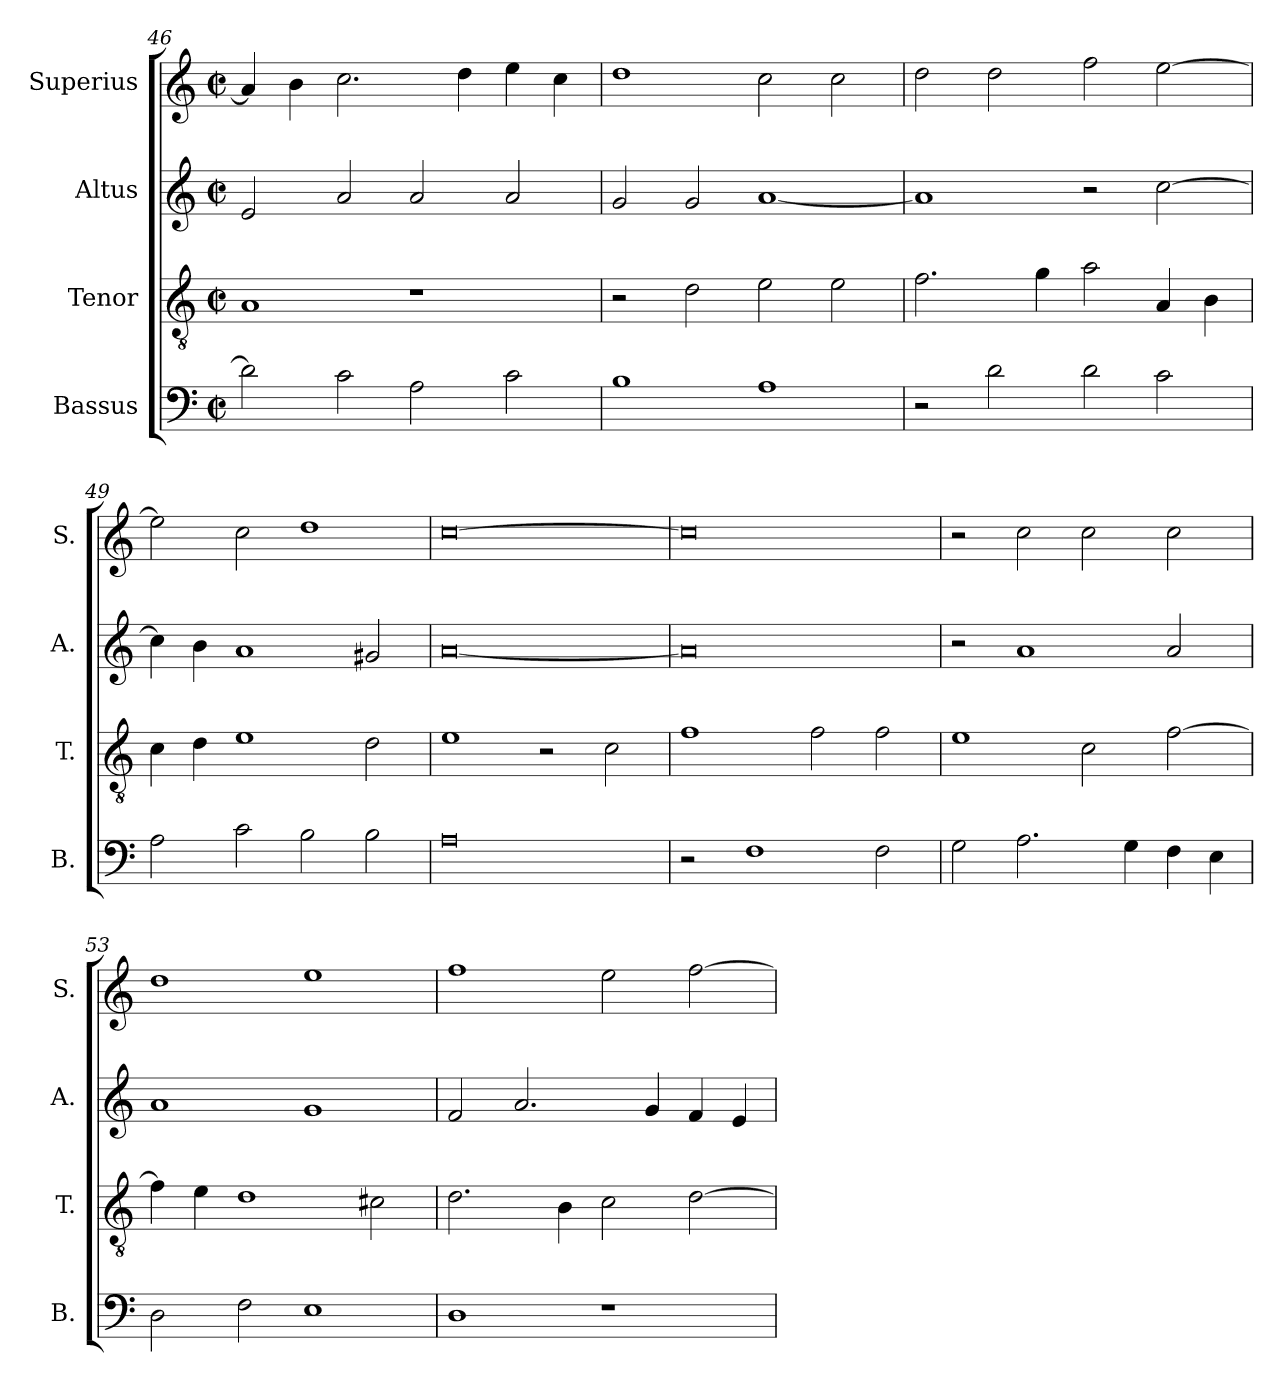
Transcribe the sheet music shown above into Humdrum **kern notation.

**kern	**kern	**kern	**kern
*part4	*part3	*part2	*part1
*staff4	*staff3	*staff2	*staff1
*I"Bassus	*I"Tenor	*I"Altus	*I"Superius
*I'B.	*I'T.	*I'A.	*I'S.
!!LO:PB:g=z
*clefF4	*clefGv2	*clefG2	*clefG2
*	*ITrd7c12	*	*
*k[]	*k[]	*k[]	*k[]
*C:	*C:	*C:	*C:
*M2/2	*M2/2	*M2/2	*M2/2
*met(c|)	*met(c|)	*met(c|)	*met(c|)
=46	=46	=46	=46
2di\]	1AAi	2ei/	4ai/]
.	.	.	4bi\
2ci\	.	2ai/	2.cci\
2Ai\	1r	2ai/	.
.	.	.	4ddi\
2ci\	.	2ai/	4eei\
.	.	.	4cci\
=47	=47	=47	=47
1Bi	2r	2gi/	1ddi
.	2Di\	2gi/	.
1Ai	2Ei\	[<1ai	2cci\
.	2Ei\	.	2cci\
=48	=48	=48	=48
2r	2.Fi\	1ai]	2ddi\
2di\	.	.	2ddi\
.	4Gi\	.	.
2di\	2Ai\	2r	2ffi\
2ci\	4AAi/	[>2cci\	[>2eei\
.	4BBi\	.	.
=49	=49	=49	=49
2Ai\	4Ci\	4cci\]	2eei\]
.	4Di\	4bi\	.
2ci\	1Ei	1ai	2cci\
2Bi\	.	.	1ddi
2Bi\	2Di\	2g#Xi/	.
=50	=50	=50	=50
0Ai	1Ei	[<0ai	[>0cci
.	2r	.	.
.	2Ci\	.	.
!!LO:LB:g=z
=51	=51	=51	=51
2r	1Fi	0ai]	0cci]
1Fi	.	.	.
.	2Fi\	.	.
2Fi\	2Fi\	.	.
=52	=52	=52	=52
2Gi\	1Ei	2r	2r
2.Ai\	.	1ai	2cci\
.	2Ci\	.	2cci\
4Gi\	.	.	.
4Fi\	[>2Fi\	2ai/	2cci\
4Ei\	.	.	.
=53	=53	=53	=53
2Di\	4Fi\]	1ai	1ddi
.	4Ei\	.	.
2Fi\	1Di	.	.
1Ei	.	1gi	1eei
.	2C#Xi\	.	.
=54	=54	=54	=54
1Di	2.Di\	2fi/	1ffi
.	.	2.ai/	.
.	4BBi\	.	.
1r	2Ci\	.	2eei\
.	.	4gi/	.
.	[>2Di\	4fi/	[>2ffi\
.	.	4ei/	.
=	=	=	=
*-	*-	*-	*-
